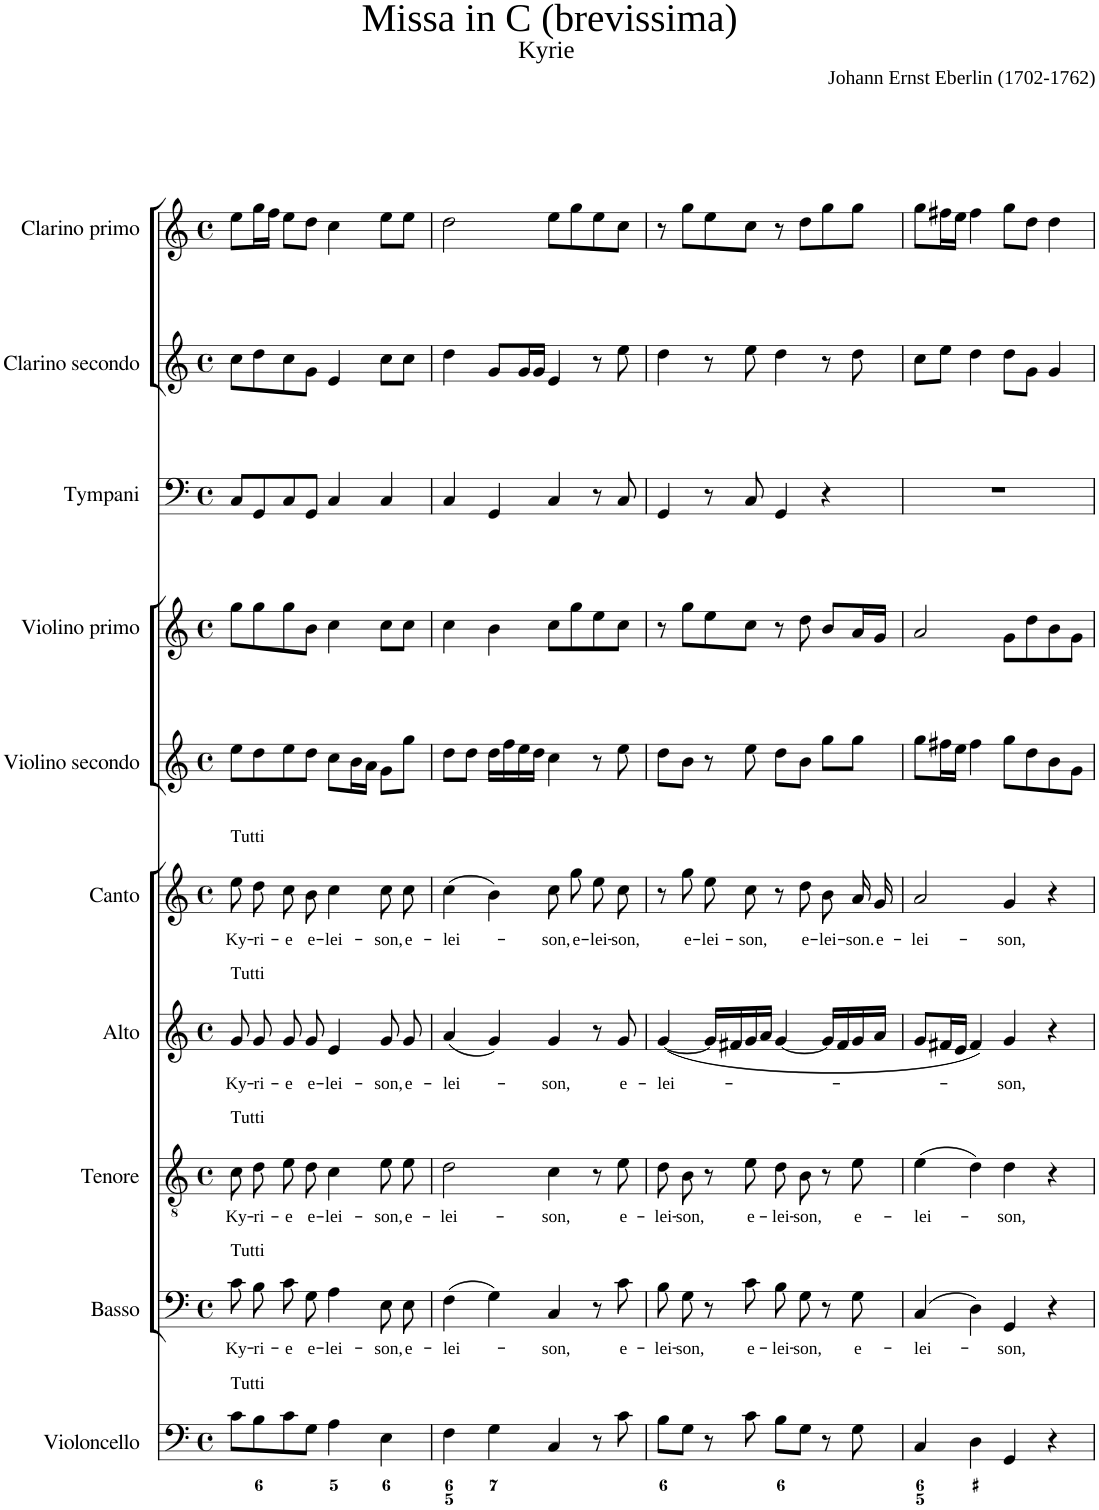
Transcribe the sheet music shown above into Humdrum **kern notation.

**kern	**kern	**text	**kern	**text	**kern	**text	**kern	**text	**kern	**kern	**kern	**kern	**kern
*part10	*part9	*part9	*part8	*part8	*part7	*part7	*part6	*part6	*part5	*part4	*part3	*part2	*part1
*staff10	*staff9	*staff9	*staff8	*staff8	*staff7	*staff7	*staff6	*staff6	*staff5	*staff4	*staff3	*staff2	*staff1
*I"Violoncello	*I"Basso	*	*I"Tenore	*	*I"Alto	*	*I"Canto	*	*I"Violino secondo	*I"Violino primo	*I"Tympani	*I"Clarino secondo	*I"Clarino primo
*I'Vc.	*I'B.	*	*I'T.	*	*I'A.	*	*I'C.	*	*I'Vl. 2	*I'Vl. 1	*I'Tym.	*I'Clr. 2	*I'Clr. 1
*clefF4	*clefF4	*	*clefGv2	*	*clefG2	*	*clefG2	*	*clefG2	*clefG2	*clefF4	*clefG2	*clefG2
*k[]	*k[]	*	*k[]	*	*k[]	*	*k[]	*	*k[]	*k[]	*k[]	*k[]	*k[]
*M4/4	*M4/4	*	*M4/4	*	*M4/4	*	*M4/4	*	*M4/4	*M4/4	*M4/4	*M4/4	*M4/4
*met(c)	*met(c)	*	*met(c)	*	*met(c)	*	*met(c)	*	*met(c)	*met(c)	*met(c)	*met(c)	*met(c)
=1	=1	=1	=1	=1	=1	=1	=1	=1	=1	=1	=1	=1	=1
!	!	!	!	!	!	!	!LO:TX:a:t=Tutti	!	!	!	!	!	!
!	!	!	!	!	!LO:TX:a:t=Tutti	!	!	!	!	!	!	!	!
!	!	!	!LO:TX:a:t=Tutti	!	!	!	!	!	!	!	!	!	!
!	!LO:TX:a:t=Tutti	!	!	!	!	!	!	!	!	!	!	!	!
!LO:TX:a:t=Tutti	!	!	!	!	!	!	!	!	!	!	!	!	!
!	!	!LO:LY:b	!	!LO:LY:b	!	!LO:LY:b	!	!LO:LY:b	!	!	!	!	!
8c\L	8c\L	Ky-	8c\L	Ky-	8g/	Ky-	8ee\L	Ky-	8ee\L	8gg\L	8C/L	8cc\L	8ee\L
!	!	!LO:LY:b	!	!LO:LY:b	!	!LO:LY:b	!	!LO:LY:b	!	!	!	!	!
8B\	8B\J	-ri-	8d\J	-ri-	8g/	-ri-	8dd\J	-ri-	8dd\	8gg\	8GG/	8dd\	16gg\L
.	.	.	.	.	.	.	.	.	.	.	.	.	16ff\JJ
!	!	!LO:LY:b	!	!LO:LY:b	!	!LO:LY:b	!	!LO:LY:b	!	!	!	!	!
8c\	8c\L	-e	8e\L	-e	8g/	-e	8cc\L	-e	8ee\	8gg\	8C/	8cc\	8ee\L
!	!	!LO:LY:b	!	!LO:LY:b	!	!LO:LY:b	!	!LO:LY:b	!	!	!	!	!
8G\J	8G\J	e-	8d\J	e-	8g/	e-	8b\J	e-	8dd\J	8b\J	8GG/J	8g\J	8dd\J
!	!	!LO:LY:b	!	!LO:LY:b	!	!LO:LY:b	!	!LO:LY:b	!	!	!	!	!
4A\	4A\	-lei-	4c\	-lei-	4e/	-lei-	4cc\	-lei-	8cc\L	4cc\	4C/	4e/	4cc\
.	.	.	.	.	.	.	.	.	16b\L	.	.	.	.
.	.	.	.	.	.	.	.	.	16a\JJ	.	.	.	.
!	!	!LO:LY:b	!	!LO:LY:b	!	!LO:LY:b	!	!LO:LY:b	!	!	!	!	!
4E\	8E\L	-son,	8e\L	-son,	8g/	-son,	8cc\L	-son,	8g\L	8cc\L	4C/	8cc\L	8ee\L
!	!	!LO:LY:b	!	!LO:LY:b	!	!LO:LY:b	!	!LO:LY:b	!	!	!	!	!
.	8E\J	e-	8e\J	e-	8g/	e-	8cc\J	e-	8gg\J	8cc\J	.	8cc\J	8ee\J
=2	=2	=2	=2	=2	=2	=2	=2	=2	=2	=2	=2	=2	=2
!	!	!LO:LY:b	!	!LO:LY:b	!	!LO:LY:b	!	!LO:LY:b	!	!	!	!	!
4F\	(4F\	-lei-	2d\	-lei-	(4a/	-lei-	(4cc\	-lei-	8dd\L	4cc\	4C/	4dd\	2dd\
.	.	.	.	.	.	.	.	.	8dd\J	.	.	.	.
4G\	4G\)	.	.	.	4g/)	.	4b\)	.	16dd\LL	4b\	4GG/	8g/L	.
.	.	.	.	.	.	.	.	.	16ff\	.	.	.	.
.	.	.	.	.	.	.	.	.	16ee\	.	.	16g/L	.
.	.	.	.	.	.	.	.	.	16dd\JJ	.	.	16g/JJ	.
!	!	!LO:LY:b	!	!LO:LY:b	!	!LO:LY:b	!	!LO:LY:b	!	!	!	!	!
4C/	4C/	-son,	4c\	-son,	4g/	-son,	8cc\L	-son,	4cc\	8cc\L	4C/	4e/	8ee\L
!	!	!	!	!	!	!	!	!LO:LY:b	!	!	!	!	!
.	.	.	.	.	.	.	8gg\J	e-	.	8gg\	.	.	8gg\
!	!	!	!	!	!	!	!	!LO:LY:b	!	!	!	!	!
8r	8r	.	8r	.	8r	.	8ee\L	-lei-	8r	8ee\	8r	8r	8ee\
!	!	!LO:LY:b	!	!LO:LY:b	!	!LO:LY:b	!	!LO:LY:b	!	!	!	!	!
8c\	8c\	e-	8e\	e-	8g/	e-	8cc\J	-son,	8ee\	8cc\J	8C/	8ee\	8cc\J
=3	=3	=3	=3	=3	=3	=3	=3	=3	=3	=3	=3	=3	=3
!	!	!LO:LY:b	!	!LO:LY:b	!	!LO:LY:b	!	!	!	!	!	!	!
8B\L	8B\L	-lei-	8d\L	-lei-	([4g/	-lei-	8r	.	8dd\L	8r	4GG/	4dd\	8r
!	!	!LO:LY:b	!	!LO:LY:b	!	!	!	!LO:LY:b	!	!	!	!	!
8G\J	8G\J	-son,	8B\J	-son,	.	.	8gg\	e-	8b\J	8gg\L	.	.	8gg\L
!	!	!	!	!	!	!	!	!LO:LY:b	!	!	!	!	!
8r	8r	.	8r	.	16g/LL]	.	8ee\L	-lei-	8r	8ee\	8r	8r	8ee\
.	.	.	.	.	16f#X/	.	.	.	.	.	.	.	.
!	!	!LO:LY:b	!	!LO:LY:b	!	!	!	!LO:LY:b	!	!	!	!	!
8c\	8c\	e-	8e\	e-	16g/	.	8cc\J	-son,	8ee\	8cc\J	8C/	8ee\	8cc\J
.	.	.	.	.	16a/JJ	.	.	.	.	.	.	.	.
!	!	!LO:LY:b	!	!LO:LY:b	!	!	!	!	!	!	!	!	!
8B\L	8B\L	-lei-	8d\L	-lei-	[4g/	.	8r	.	8dd\L	8r	4GG/	4dd\	8r
!	!	!LO:LY:b	!	!LO:LY:b	!	!	!	!LO:LY:b	!	!	!	!	!
8G\J	8G\J	-son,	8B\J	-son,	.	.	8dd\	e-	8b\J	8dd\	.	.	8dd\L
!	!	!	!	!	!	!	!	!LO:LY:b	!	!	!	!	!
8r	8r	.	8r	.	16g/LL]	.	8b/L	-lei-	8gg\L	8b/L	4r	8r	8gg\
.	.	.	.	.	16f#/	.	.	.	.	.	.	.	.
!	!	!LO:LY:b	!	!LO:LY:b	!	!	!	!LO:LY:b	!	!	!	!	!
8G\	8G\	e-	8e\	e-	16g/	.	16a/L	-son.	8gg\J	16a/L	.	8dd\	8gg\J
!	!	!	!	!	!	!	!	!LO:LY:b	!	!	!	!	!
.	.	.	.	.	16a/JJ	.	16g/JJ	e-	.	16g/JJ	.	.	.
=4	=4	=4	=4	=4	=4	=4	=4	=4	=4	=4	=4	=4	=4
!	!	!LO:LY:b	!	!LO:LY:b	!	!	!	!LO:LY:b	!	!	!	!	!
4C/	(4C/	-lei-	(4e\	-lei-	8g/L	.	2a/	-lei-	8gg\L	2a/	1r	8cc\L	8gg\L
.	.	.	.	.	16f#X/L	.	.	.	16ff#X\L	.	.	8ee\J	16ff#X\L
.	.	.	.	.	16e/JJ	.	.	.	16ee\JJ	.	.	.	16ee\JJ
4D\	4D\)	.	4d\)	.	4f#/)	.	.	.	4ff#\	.	.	4dd\	4ff#\
!	!	!LO:LY:b	!	!LO:LY:b	!	!LO:LY:b	!	!LO:LY:b	!	!	!	!	!
4GG/	4GG/	-son,	4d\	-son,	4g/	-son,	4g/	-son,	8gg\L	8g\L	.	8dd\L	8gg\L
.	.	.	.	.	.	.	.	.	8dd\	8dd\	.	8g\J	8dd\J
4r	4r	.	4r	.	4r	.	4r	.	8b\	8b\	.	4g/	4dd\
.	.	.	.	.	.	.	.	.	8g\J	8g\J	.	.	.
=	=	=	=	=	=	=	=	=	=	=	=	=	=
*-	*-	*-	*-	*-	*-	*-	*-	*-	*-	*-	*-	*-	*-
